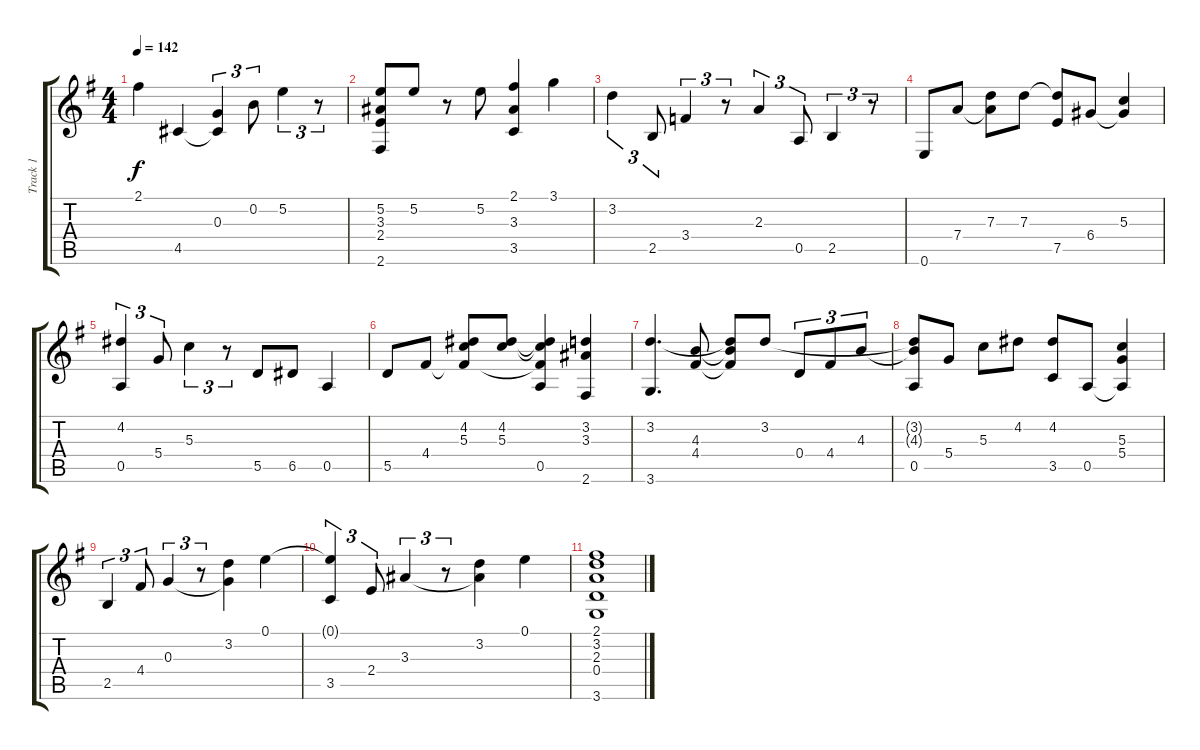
\track ("Track 1" "Track 1") {instrument electricguitarjazz}
\staff {score tabs}
\tuning (E4 B3 G3 D3 A2 E2) {hide}
\ts (4 4)
\tempo 142
\clef g2
\ks g
2.1.4{dy f} 4.5.4 (0.3 4.5{t}).4{tu (3 2)} 0.2.8{tu (3 2)} 5.2.4{tu (3 2)} r.8{tu (3 2)} |
(5.2 3.3 2.4 2.6).8 5.2.8 r.8 5.2.8 (2.1 3.3 3.5).4 3.1.4 |
3.2.4{tu (3 2)} 2.5.8{tu (3 2)} 3.4.4{tu (3 2)} r.8{tu (3 2)} 2.3.4{tu (3 2)} 0.5.8{tu (3 2)} 2.5.4{tu (3 2)} r.8{tu (3 2)} |
0.6.8 7.4.8 (7.3 7.4{t}).8 7.3.8 (7.3{t} 7.5).8 6.4.8 (5.3 6.4{t}).4 |
(4.2 0.5).4{tu (3 2)} 5.4.8{tu (3 2)} 5.3.4{tu (3 2)} r.8{tu (3 2)} 5.5.8 6.5.8 0.5.4 |
5.5.8 4.4.8 (4.2 5.3 4.4{t}).8 (4.2 5.3).8 (4.2{t} 5.3{t} 4.4{t} 0.5).4 (3.2 3.3 2.6).4 |
(3.2 3.6).4{d} (4.3 4.4).8 (3.2{t} 4.3{t} 4.4{t}).8 3.2.8 0.4.8{tu (3 2)} 4.4.8{tu (3 2)} 4.3.8{tu (3 2)} |
(3.2{t} 4.3{t} 0.5).8 5.4.8 5.3.8 4.2.8 (4.2 3.5).8 0.5.8 (5.3 5.4 0.5{t}).4 |
2.5.4{tu (3 2)} 4.4.8{tu (3 2)} 0.3.4{tu (3 2)} r.8{tu (3 2)} (3.2 0.3{t}).4 0.1.4 |
(0.1{t} 3.5).4{tu (3 2)} 2.4.8{tu (3 2)} 3.3.4{tu (3 2)} r.8{tu (3 2)} (3.2 3.3{t}).4 0.1.4 |
(2.1 3.2 2.3 0.4 3.6).1
